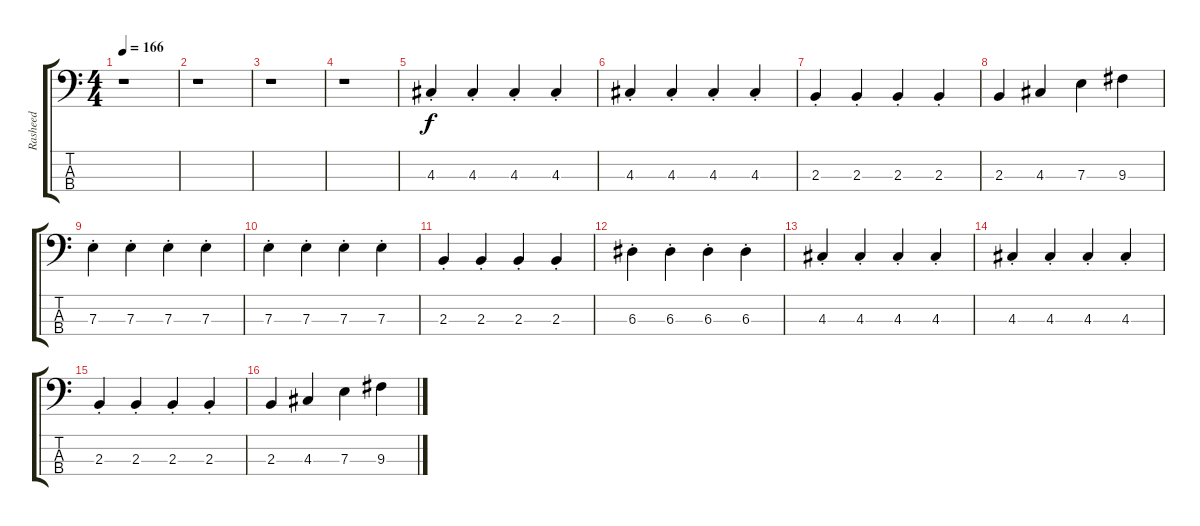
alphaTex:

\track ("Rasheed" "Rasheed") {instrument electricbasspick}
\staff {score tabs}
\tuning (G2 D2 A1 E1) {hide}
\ts (4 4)
\tempo 166
\clef f4
\ks c
r.1{dy f} |
r.1 |
r.1 |
r.1 |
4.3{st}.4 4.3{st}.4 4.3{st}.4 4.3{st}.4 |
4.3{st}.4 4.3{st}.4 4.3{st}.4 4.3{st}.4 |
2.3{st}.4 2.3{st}.4 2.3{st}.4 2.3{st}.4 |
2.3.4 4.3.4 7.3.4 9.3.4 |
7.3{st}.4 7.3{st}.4 7.3{st}.4 7.3{st}.4 |
7.3{st}.4 7.3{st}.4 7.3{st}.4 7.3{st}.4 |
2.3{st}.4 2.3{st}.4 2.3{st}.4 2.3{st}.4 |
6.3{st}.4 6.3{st}.4 6.3{st}.4 6.3{st}.4 |
4.3{st}.4 4.3{st}.4 4.3{st}.4 4.3{st}.4 |
4.3{st}.4 4.3{st}.4 4.3{st}.4 4.3{st}.4 |
2.3{st}.4 2.3{st}.4 2.3{st}.4 2.3{st}.4 |
2.3.4 4.3.4 7.3.4 9.3.4
